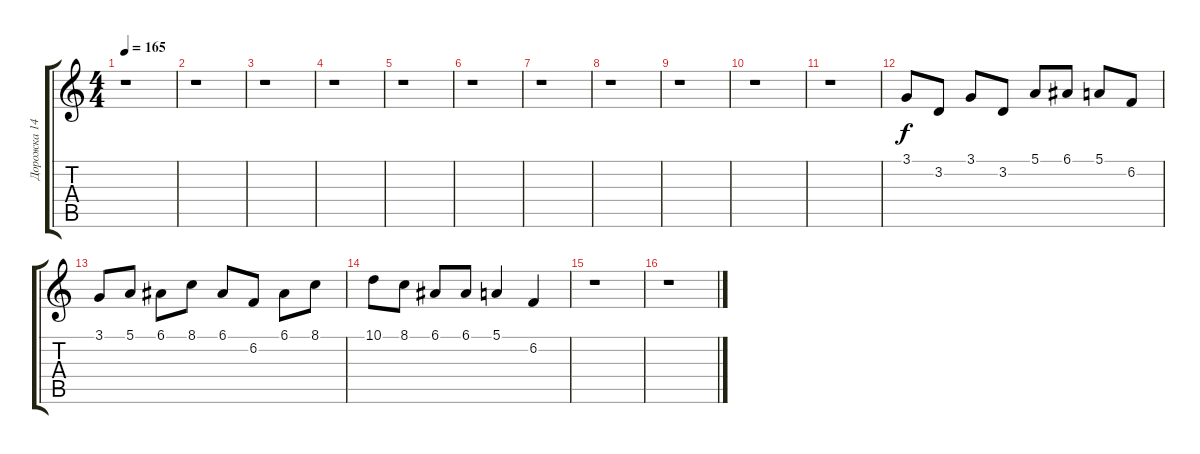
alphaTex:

\track ("Дорожка 14" "Дорожка 14") {instrument pad1newage}
\staff {score tabs}
\tuning (E4 B3 G3 D3 A2 E2) {hide}
\ts (4 4)
\tempo 165
\clef g2
\ks c
r.1{dy f} |
r.1 |
r.1 |
r.1 |
r.1 |
r.1 |
r.1 |
r.1 |
r.1 |
r.1 |
r.1 |
3.1.8 3.2.8 3.1.8 3.2.8 5.1.8 6.1.8 5.1.8 6.2.8 |
3.1.8 5.1.8 6.1.8 8.1.8 6.1.8 6.2.8 6.1.8 8.1.8 |
10.1.8 8.1.8 6.1.8 6.1.8 5.1.4 6.2.4 |
r.1 |
r.1
